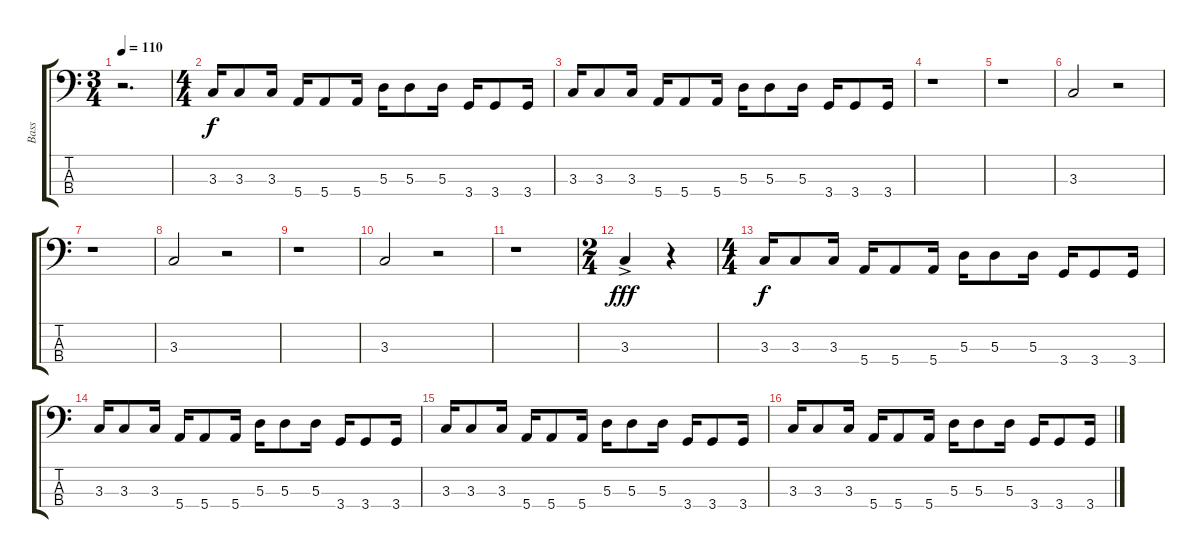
\track ("Bass" "Bass") {instrument electricbasspick}
\staff {score tabs}
\tuning (G2 D2 A1 E1) {hide}
\ts (3 4)
\tempo 110
\clef f4
\ks c
r.2{d dy f instrument electricbasspick} |
\ts (4 4)
3.3.16 3.3.8 3.3.16 5.4.16 5.4.8 5.4.16 5.3.16 5.3.8 5.3.16 3.4.16 3.4.8 3.4.16 |
3.3.16 3.3.8 3.3.16 5.4.16 5.4.8 5.4.16 5.3.16 5.3.8 5.3.16 3.4.16 3.4.8 3.4.16 |
r.1 |
r.1 |
3.3.2 r.2 |
r.1 |
3.3.2 r.2 |
r.1 |
3.3.2 r.2 |
r.1 |
\ts (2 4)
3.3{ac}.4{dy fff} r.4 |
\ts (4 4)
3.3.16{dy f} 3.3.8 3.3.16 5.4.16 5.4.8 5.4.16 5.3.16 5.3.8 5.3.16 3.4.16 3.4.8 3.4.16 |
3.3.16 3.3.8 3.3.16 5.4.16 5.4.8 5.4.16 5.3.16 5.3.8 5.3.16 3.4.16 3.4.8 3.4.16 |
3.3.16 3.3.8 3.3.16 5.4.16 5.4.8 5.4.16 5.3.16 5.3.8 5.3.16 3.4.16 3.4.8 3.4.16 |
3.3.16 3.3.8 3.3.16 5.4.16 5.4.8 5.4.16 5.3.16 5.3.8 5.3.16 3.4.16 3.4.8 3.4.16
